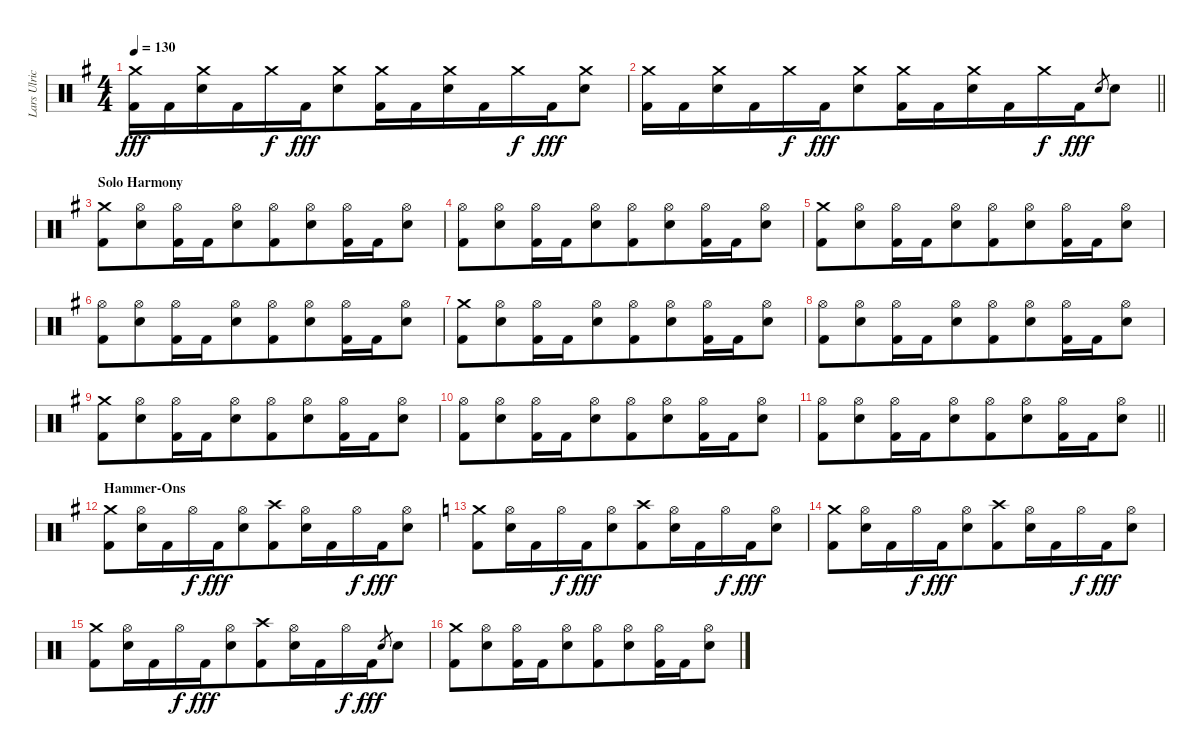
\track ("Lars Ulrich" "Lars Ulric") {instrument percussion}
\staff {score}
\articulation defaults
\ts (4 4)
\tempo 130
\clef neutral
\ks eminor
("Crash medium (hit)" "Kick (hit) 2").16{dy fff beam merge} "Kick (hit) 2".16{beam merge} ("Crash medium (hit)" "Electric Snare (hit)").16{beam merge} "Kick (hit) 2".16{beam merge} "Crash medium (hit)".16{dy f beam merge} "Kick (hit) 2".16{dy fff beam merge} ("Crash medium (hit)" "Electric Snare (hit)").8{beam merge} ("Crash medium (hit)" "Kick (hit) 2").16{beam merge} "Kick (hit) 2".16{beam merge} ("Crash medium (hit)" "Electric Snare (hit)").16{beam merge} "Kick (hit) 2".16{beam merge} "Crash medium (hit)".16{dy f beam merge} "Kick (hit) 2".16{dy fff beam merge} ("Crash medium (hit)" "Electric Snare (hit)").8 |
\barLineRight lightlight
("Crash medium (hit)" "Kick (hit) 2").16{beam merge} "Kick (hit) 2".16{beam merge} ("Crash medium (hit)" "Electric Snare (hit)").16{beam merge} "Kick (hit) 2".16{beam merge} "Crash medium (hit)".16{dy f beam merge} "Kick (hit) 2".16{dy fff beam merge} ("Crash medium (hit)" "Electric Snare (hit)").8{beam merge} ("Crash medium (hit)" "Kick (hit) 2").16{beam merge} "Kick (hit) 2".16{beam merge} ("Crash medium (hit)" "Electric Snare (hit)").16{beam merge} "Kick (hit) 2".16{beam merge} "Crash medium (hit)".16{dy f beam merge} "Kick (hit) 2".16{dy fff} "Electric Snare (hit)".8{gr beam merge} "Electric Snare (hit)".8 |
\section ("" "Solo Harmony")
("Crash medium (hit)" "Kick (hit) 2").8{beam merge} ("Hi-Hat (open)" "Electric Snare (hit)").8{beam merge} ("Hi-Hat (open)" "Kick (hit) 2").16{beam merge} "Kick (hit) 2".16{beam merge} ("Hi-Hat (open)" "Electric Snare (hit)").8{beam merge} ("Hi-Hat (open)" "Kick (hit) 2").8{beam merge} ("Hi-Hat (open)" "Electric Snare (hit)").8{beam merge} ("Hi-Hat (open)" "Kick (hit) 2").16{beam merge} "Kick (hit) 2".16{beam merge} ("Hi-Hat (open)" "Electric Snare (hit)").8 |
("Hi-Hat (open)" "Kick (hit) 2").8{beam merge} ("Hi-Hat (open)" "Electric Snare (hit)").8{beam merge} ("Hi-Hat (open)" "Kick (hit) 2").16{beam merge} "Kick (hit) 2".16{beam merge} ("Hi-Hat (open)" "Electric Snare (hit)").8{beam merge} ("Hi-Hat (open)" "Kick (hit) 2").8{beam merge} ("Hi-Hat (open)" "Electric Snare (hit)").8{beam merge} ("Hi-Hat (open)" "Kick (hit) 2").16{beam merge} "Kick (hit) 2".16{beam merge} ("Hi-Hat (open)" "Electric Snare (hit)").8 |
("Crash medium (hit)" "Kick (hit) 2").8{beam merge} ("Hi-Hat (open)" "Electric Snare (hit)").8{beam merge} ("Hi-Hat (open)" "Kick (hit) 2").16{beam merge} "Kick (hit) 2".16{beam merge} ("Hi-Hat (open)" "Electric Snare (hit)").8{beam merge} ("Hi-Hat (open)" "Kick (hit) 2").8{beam merge} ("Hi-Hat (open)" "Electric Snare (hit)").8{beam merge} ("Hi-Hat (open)" "Kick (hit) 2").16{beam merge} "Kick (hit) 2".16{beam merge} ("Hi-Hat (open)" "Electric Snare (hit)").8 |
("Hi-Hat (open)" "Kick (hit) 2").8{beam merge} ("Hi-Hat (open)" "Electric Snare (hit)").8{beam merge} ("Hi-Hat (open)" "Kick (hit) 2").16{beam merge} "Kick (hit) 2".16{beam merge} ("Hi-Hat (open)" "Electric Snare (hit)").8{beam merge} ("Hi-Hat (open)" "Kick (hit) 2").8{beam merge} ("Hi-Hat (open)" "Electric Snare (hit)").8{beam merge} ("Hi-Hat (open)" "Kick (hit) 2").16{beam merge} "Kick (hit) 2".16{beam merge} ("Hi-Hat (open)" "Electric Snare (hit)").8 |
("Crash medium (hit)" "Kick (hit) 2").8{beam merge} ("Hi-Hat (open)" "Electric Snare (hit)").8{beam merge} ("Hi-Hat (open)" "Kick (hit) 2").16{beam merge} "Kick (hit) 2".16{beam merge} ("Hi-Hat (open)" "Electric Snare (hit)").8{beam merge} ("Hi-Hat (open)" "Kick (hit) 2").8{beam merge} ("Hi-Hat (open)" "Electric Snare (hit)").8{beam merge} ("Hi-Hat (open)" "Kick (hit) 2").16{beam merge} "Kick (hit) 2".16{beam merge} ("Hi-Hat (open)" "Electric Snare (hit)").8 |
("Hi-Hat (open)" "Kick (hit) 2").8{beam merge} ("Hi-Hat (open)" "Electric Snare (hit)").8{beam merge} ("Hi-Hat (open)" "Kick (hit) 2").16{beam merge} "Kick (hit) 2".16{beam merge} ("Hi-Hat (open)" "Electric Snare (hit)").8{beam merge} ("Hi-Hat (open)" "Kick (hit) 2").8{beam merge} ("Hi-Hat (open)" "Electric Snare (hit)").8{beam merge} ("Hi-Hat (open)" "Kick (hit) 2").16{beam merge} "Kick (hit) 2".16{beam merge} ("Hi-Hat (open)" "Electric Snare (hit)").8 |
("Crash medium (hit)" "Kick (hit) 2").8{beam merge} ("Hi-Hat (open)" "Electric Snare (hit)").8{beam merge} ("Hi-Hat (open)" "Kick (hit) 2").16{beam merge} "Kick (hit) 2".16{beam merge} ("Hi-Hat (open)" "Electric Snare (hit)").8{beam merge} ("Hi-Hat (open)" "Kick (hit) 2").8{beam merge} ("Hi-Hat (open)" "Electric Snare (hit)").8{beam merge} ("Hi-Hat (open)" "Kick (hit) 2").16{beam merge} "Kick (hit) 2".16{beam merge} ("Hi-Hat (open)" "Electric Snare (hit)").8 |
("Hi-Hat (open)" "Kick (hit) 2").8{beam merge} ("Hi-Hat (open)" "Electric Snare (hit)").8{beam merge} ("Hi-Hat (open)" "Kick (hit) 2").16{beam merge} "Kick (hit) 2".16{beam merge} ("Hi-Hat (open)" "Electric Snare (hit)").8{beam merge} ("Hi-Hat (open)" "Kick (hit) 2").8{beam merge} ("Hi-Hat (open)" "Electric Snare (hit)").8{beam merge} ("Hi-Hat (open)" "Kick (hit) 2").16{beam merge} "Kick (hit) 2".16{beam merge} ("Hi-Hat (open)" "Electric Snare (hit)").8 |
\barLineRight lightlight
("Hi-Hat (open)" "Kick (hit) 2").8{beam merge} ("Hi-Hat (open)" "Electric Snare (hit)").8{beam merge} ("Hi-Hat (open)" "Kick (hit) 2").16{beam merge} "Kick (hit) 2".16{beam merge} ("Hi-Hat (open)" "Electric Snare (hit)").8{beam merge} ("Hi-Hat (open)" "Kick (hit) 2").8{beam merge} ("Hi-Hat (open)" "Electric Snare (hit)").8{beam merge} ("Hi-Hat (open)" "Kick (hit) 2").16{beam merge} "Kick (hit) 2".16{beam merge} ("Hi-Hat (open)" "Electric Snare (hit)").8 |
\section ("" "Hammer-Ons")
("Crash medium (hit)" "Kick (hit) 2").8{beam merge} ("Hi-Hat (open)" "Electric Snare (hit)").16{beam merge} "Kick (hit) 2".16{beam merge} "Hi-Hat (open)".16{dy f beam merge} "Kick (hit) 2".16{dy fff beam merge} ("Hi-Hat (open)" "Electric Snare (hit)").8{beam merge} ("Crash high (hit)" "Kick (hit) 2").8{beam merge} ("Hi-Hat (open)" "Electric Snare (hit)").16{beam merge} "Kick (hit) 2".16{beam merge} "Hi-Hat (open)".16{dy f beam merge} "Kick (hit) 2".16{dy fff beam merge} ("Hi-Hat (open)" "Electric Snare (hit)").8 |
\ks aminor
("Crash medium (hit)" "Kick (hit) 2").8{beam merge} ("Hi-Hat (open)" "Electric Snare (hit)").16{beam merge} "Kick (hit) 2".16{beam merge} "Hi-Hat (open)".16{dy f beam merge} "Kick (hit) 2".16{dy fff beam merge} ("Hi-Hat (open)" "Electric Snare (hit)").8{beam merge} ("Crash high (hit)" "Kick (hit) 2").8{beam merge} ("Hi-Hat (open)" "Electric Snare (hit)").16{beam merge} "Kick (hit) 2".16{beam merge} "Hi-Hat (open)".16{dy f beam merge} "Kick (hit) 2".16{dy fff beam merge} ("Hi-Hat (open)" "Electric Snare (hit)").8 |
("Crash medium (hit)" "Kick (hit) 2").8{beam merge} ("Hi-Hat (open)" "Electric Snare (hit)").16{beam merge} "Kick (hit) 2".16{beam merge} "Hi-Hat (open)".16{dy f beam merge} "Kick (hit) 2".16{dy fff beam merge} ("Hi-Hat (open)" "Electric Snare (hit)").8{beam merge} ("Crash high (hit)" "Kick (hit) 2").8{beam merge} ("Hi-Hat (open)" "Electric Snare (hit)").16{beam merge} "Kick (hit) 2".16{beam merge} "Hi-Hat (open)".16{dy f beam merge} "Kick (hit) 2".16{dy fff beam merge} ("Hi-Hat (open)" "Electric Snare (hit)").8 |
("Crash medium (hit)" "Kick (hit) 2").8{beam merge} ("Hi-Hat (open)" "Electric Snare (hit)").16{beam merge} "Kick (hit) 2".16{beam merge} "Hi-Hat (open)".16{dy f beam merge} "Kick (hit) 2".16{dy fff beam merge} ("Hi-Hat (open)" "Electric Snare (hit)").8{beam merge} ("Crash high (hit)" "Kick (hit) 2").8{beam merge} ("Hi-Hat (open)" "Electric Snare (hit)").16{beam merge} "Kick (hit) 2".16{beam merge} "Hi-Hat (open)".16{dy f beam merge} "Kick (hit) 2".16{dy fff} "Electric Snare (hit)".8{gr beam merge} "Electric Snare (hit)".8 |
("Crash medium (hit)" "Kick (hit) 2").8{beam merge} ("Hi-Hat (open)" "Electric Snare (hit)").8{beam merge} ("Hi-Hat (open)" "Kick (hit) 2").16{beam merge} "Kick (hit) 2".16{beam merge} ("Hi-Hat (open)" "Electric Snare (hit)").8{beam merge} ("Hi-Hat (open)" "Kick (hit) 2").8{beam merge} ("Hi-Hat (open)" "Electric Snare (hit)").8{beam merge} ("Hi-Hat (open)" "Kick (hit) 2").16{beam merge} "Kick (hit) 2".16{beam merge} ("Hi-Hat (open)" "Electric Snare (hit)").8
